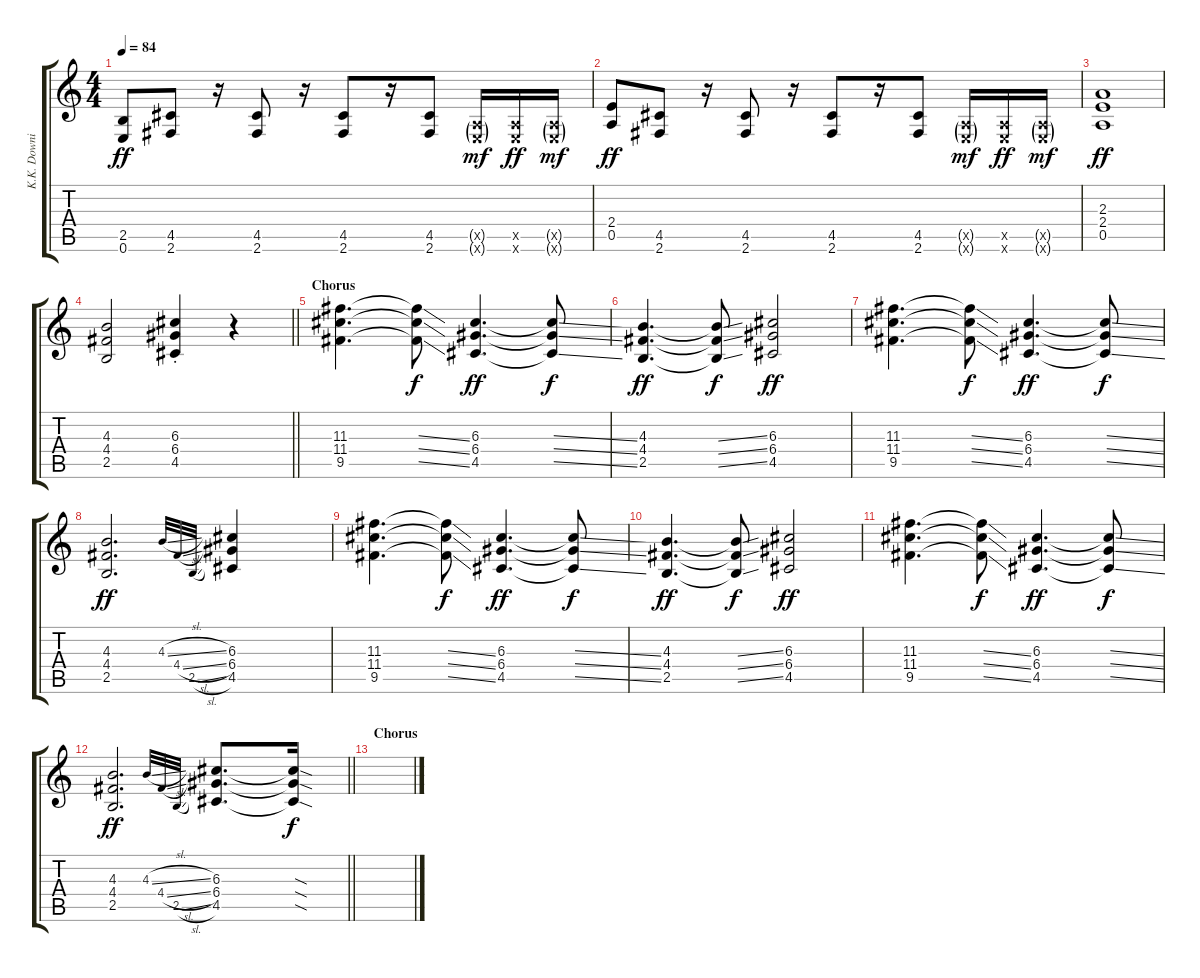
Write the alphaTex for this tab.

\track ("K.K. Downing" "K.K. Downi") {instrument distortionguitar}
\staff {score tabs}
\tuning (E4 B3 G3 D3 A2 E2) {hide}
\ts (4 4)
\tempo 84
\clef g2
\ks c
(2.5 0.6).8{dy ff} (4.5 2.6).8 r.16 (4.5 2.6).8 r.16 (4.5 2.6).8 r.16 (4.5 2.6).8 (0.5{g x} 0.6{g x}).16{dy mf} (0.5{x} 0.6{x}).16{dy ff} (0.5{g x} 0.6{g x}).16{dy mf} |
(2.4 0.5).8{dy ff} (4.5 2.6).8 r.16 (4.5 2.6).8 r.16 (4.5 2.6).8 r.16 (4.5 2.6).8 (0.5{g x} 0.6{g x}).16{dy mf} (0.5{x} 0.6{x}).16{dy ff} (0.5{g x} 0.6{g x}).16{dy mf} |
(2.3 2.4 0.5).1{dy ff} |
\barLineRight lightlight
(4.3 4.4 2.5).2 (6.3{st} 6.4{st} 4.5{st}).4 r.4 |
\section ("" "Chorus")
(11.3 11.4 9.5).4{d} (11.3{ss t} 11.4{ss t} 9.5{ss t}).8{dy f} (6.3 6.4 4.5).4{d dy ff} (6.3{ss t} 6.4{ss t} 4.5{ss t}).8{dy f} |
(4.3 4.4 2.5).4{d dy ff} (4.3{ss t} 4.4{ss t} 2.5{ss t}).8{dy f} (6.3 6.4 4.5).2{dy ff} |
(11.3 11.4 9.5).4{d} (11.3{ss t} 11.4{ss t} 9.5{ss t}).8{dy f} (6.3 6.4 4.5).4{d dy ff} (6.3{ss t} 6.4{ss t} 4.5{ss t}).8{dy f} |
(4.3 4.4 2.5).2{d dy ff} 4.3{sl}.32{gr onbeat} 4.4{sl}.32{gr onbeat} 2.5{sl}.32{gr onbeat} (6.3 6.4 4.5).4 |
(11.3 11.4 9.5).4{d} (11.3{ss t} 11.4{ss t} 9.5{ss t}).8{dy f} (6.3 6.4 4.5).4{d dy ff} (6.3{ss t} 6.4{ss t} 4.5{ss t}).8{dy f} |
(4.3 4.4 2.5).4{d dy ff} (4.3{ss t} 4.4{ss t} 2.5{ss t}).8{dy f} (6.3 6.4 4.5).2{dy ff} |
(11.3 11.4 9.5).4{d} (11.3{ss t} 11.4{ss t} 9.5{ss t}).8{dy f} (6.3 6.4 4.5).4{d dy ff} (6.3{ss t} 6.4{ss t} 4.5{ss t}).8{dy f} |
\barLineRight lightlight
(4.3 4.4 2.5).2{d dy ff} 4.3{sl}.32{gr onbeat} 4.4{sl}.32{gr onbeat} 2.5{sl}.32{gr onbeat} (6.3 6.4 4.5).8{d} (6.3{sod t} 6.4{sod t} 4.5{sod t}).16{dy f} |
\section ("" "Chorus")
